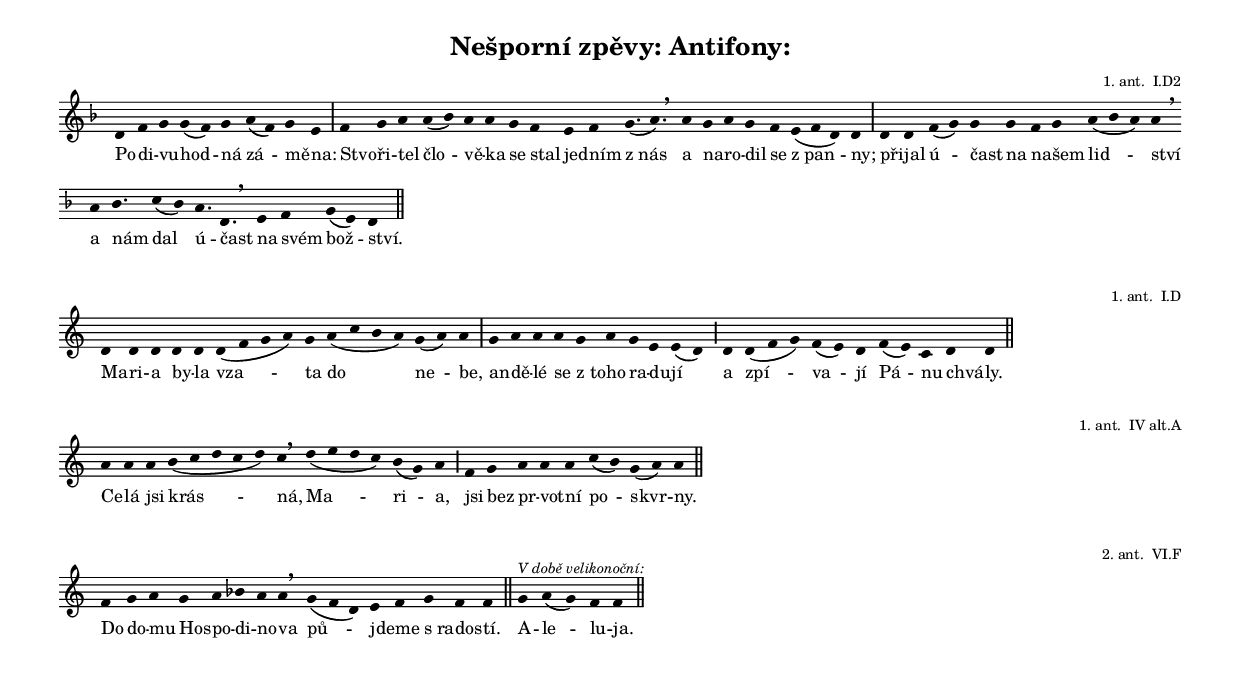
\version "2.15.37"

\header {
  title = "Nešporní zpěvy: Antifony:"
}

\include "spolecne_nespory.ly"
\include "../../dilyresponsorii.ly"

\score {
  \relative c' {
    \choralniRezim
    \key f \major
    d4 f g g( f) g a( f) g e \barMax

    f g a a( bes) a a g f e f g4.( a) \barMin
    a4 g a g f e( f d) d \barMax

    d d f( g) g g f g a( bes a) a \barMin
    a bes4. c4( bes) a4. d, \barMin
    e4 f g( e) d \barFinalis
  }
  \addlyrics {
    Po -- di -- vu -- hod -- ná zá -- mě -- na:

    Stvo -- ři -- tel člo -- vě -- ka se stal jed -- ním z_nás
    a na -- ro -- dil se z_pan -- ny;

    při -- jal  ú -- čast na na -- šem lid -- ství
    a nám dal ú -- čast
    na svém bož -- ství.
  }
  \header {
    quid = "1. ant."
    modus = "I"
    differentia = "D2"
    psalmus = ""
    id = "mb-ant1"
    piece = \markup {\sestavTitulek}
  }
}

\score {
  \relative c' {
    \choralniRezim
    d d d d d d( f g a) g a( c b a) g( a) a \barMax
    g a a a g a g e e( d) \barMaior
    d d( f g) f( e) d f( e) c d d \barFinalis
  }
  \addlyrics {
    Ma -- ri -- a by -- la vza -- ta do ne -- be,
    an -- dě -- lé se z_to -- ho ra -- du -- jí
    a zpí -- va -- jí Pá -- nu chvá -- ly.
  }
  \header {
    quid = "1. ant."
    modus = "I"
    differentia = "D"
    psalmus = "Žalm 122"
    id = "nanebevzeti-ant1"
    piece = \markup {\sestavTitulek}
  }
}

\score {
  \relative c'' {
    \choralniRezim
    a4 a a b( c d c d) c \barMin d( e d c) b( g) a \barMaior
    f g a a a c( b) g( a) a \barFinalis
  }
  \addlyrics {
    Ce -- lá jsi krás -- ná, Ma -- ri -- a,
    jsi bez pr -- vot -- ní po -- skvr -- ny.
  }
  \header {
    quid = "1. ant."
    modus = "IV alt"
    differentia = "A"
    psalmus = "Žalm 122"
    id = "neposkvrnena-ant1"
    piece = \markup {\sestavTitulek}
  }
}

\score {
  \relative c' {
    \choralniRezim
    f4 g a g a bes a a \barMin
    g( f d) e f g f f \barFinalis

    g^\markup\rubrVelikAleluja a( g) f f \barFinalis
  }
  \addlyrics {
    Do do -- mu Hos -- po -- di -- no -- va
    pů -- jde -- me s_ra -- dos -- tí.

    A -- le -- lu -- ja.
  }
  \header {
    quid = "2. ant."
    modus = "VI"
    differentia = "F"
    psalmus = "Žalm 122"
    id = "kostel-ant2"
    piece = \markup {\sestavTitulek}
  }
}
